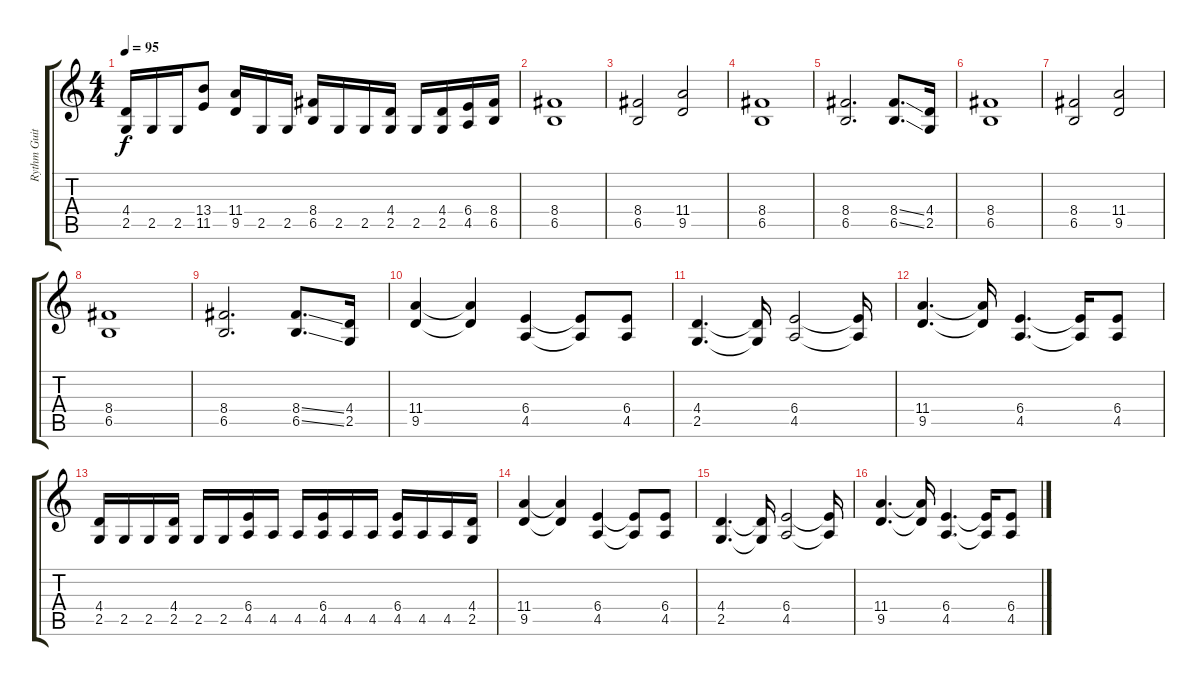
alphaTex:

\track ("Rythm Guitar" "Rythm Guit") {instrument distortionguitar}
\staff {score tabs}
\tuning (C4 G3 Eb3 Bb2 F2 C2) {hide}
\ts (4 4)
\tempo 95
\clef g2
\ks c
(4.4 2.5).16{dy f} 2.5.16 2.5.16 (13.4 11.5).8 (11.4 9.5).16 2.5.16 2.5.16 (8.4 6.5).16 2.5.16 2.5.16 (4.4 2.5).16 2.5.16 (4.4 2.5).16 (6.4 4.5).16 (8.4 6.5).16 |
(8.4 6.5).1 |
(8.4 6.5).2 (11.4 9.5).2 |
(8.4 6.5).1 |
(8.4 6.5).2{d} (8.4{ss} 6.5{ss}).8{d} (4.4 2.5).16 |
(8.4 6.5).1 |
(8.4 6.5).2 (11.4 9.5).2 |
(8.4 6.5).1 |
(8.4 6.5).2{d} (8.4{ss} 6.5{ss}).8{d} (4.4 2.5).16 |
(11.4 9.5).4 (11.4{t} 9.5{t}).4 (6.4 4.5).4 (6.4{t} 4.5{t}).8 (6.4 4.5).8 |
(4.4 2.5).4{d} (4.4{t} 2.5{t}).16 (6.4 4.5).2 (6.4{t} 4.5{t}).16 |
(11.4 9.5).4{d} (11.4{t} 9.5{t}).16 (6.4 4.5).4{d} (6.4{t} 4.5{t}).16 (6.4 4.5).8 |
(4.4 2.5).16 2.5.16 2.5.16 (4.4 2.5).16 2.5.16 2.5.16 (6.4 4.5).16 4.5.16 4.5.16 (6.4 4.5).16 4.5.16 4.5.16 (6.4 4.5).16 4.5.16 4.5.16 (4.4 2.5).16 |
(11.4 9.5).4 (11.4{t} 9.5{t}).4 (6.4 4.5).4 (6.4{t} 4.5{t}).8 (6.4 4.5).8 |
(4.4 2.5).4{d} (4.4{t} 2.5{t}).16 (6.4 4.5).2 (6.4{t} 4.5{t}).16 |
(11.4 9.5).4{d} (11.4{t} 9.5{t}).16 (6.4 4.5).4{d} (6.4{t} 4.5{t}).16 (6.4 4.5).8
